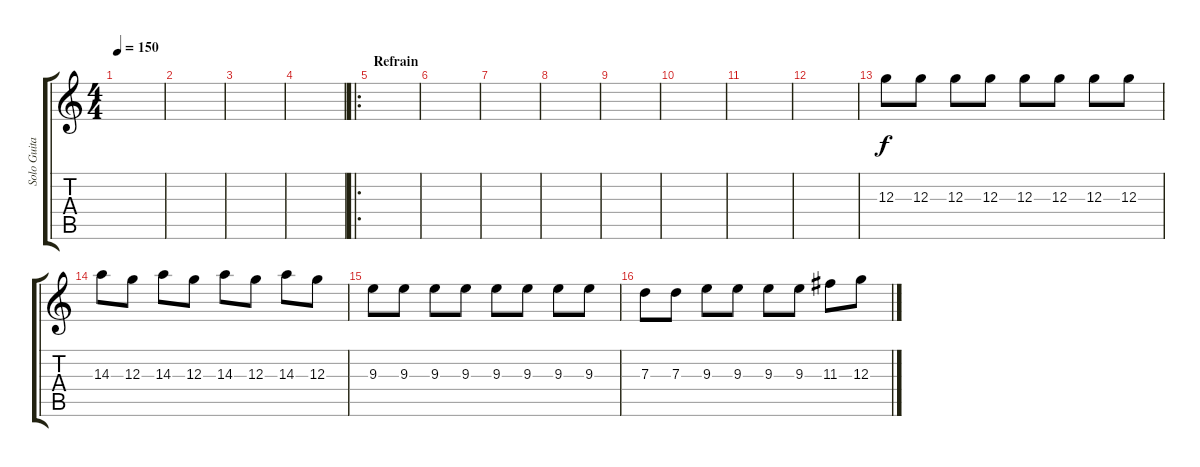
\track ("Solo Guitar" "Solo Guita") {instrument distortionguitar}
\staff {score tabs}
\tuning (E4 B3 G3 D3 A2 E2) {hide}
\ts (4 4)
\tempo 150
\clef g2
\ks c
|
|
|
|
\ro
\section ("" "Refrain ")
|
|
|
|
|
|
|
|
12.3.8 12.3.8 12.3.8 12.3.8 12.3.8 12.3.8 12.3.8 12.3.8 |
14.3.8 12.3.8 14.3.8 12.3.8 14.3.8 12.3.8 14.3.8 12.3.8 |
9.3.8 9.3.8 9.3.8 9.3.8 9.3.8 9.3.8 9.3.8 9.3.8 |
7.3.8 7.3.8 9.3.8 9.3.8 9.3.8 9.3.8 11.3.8 12.3.8
